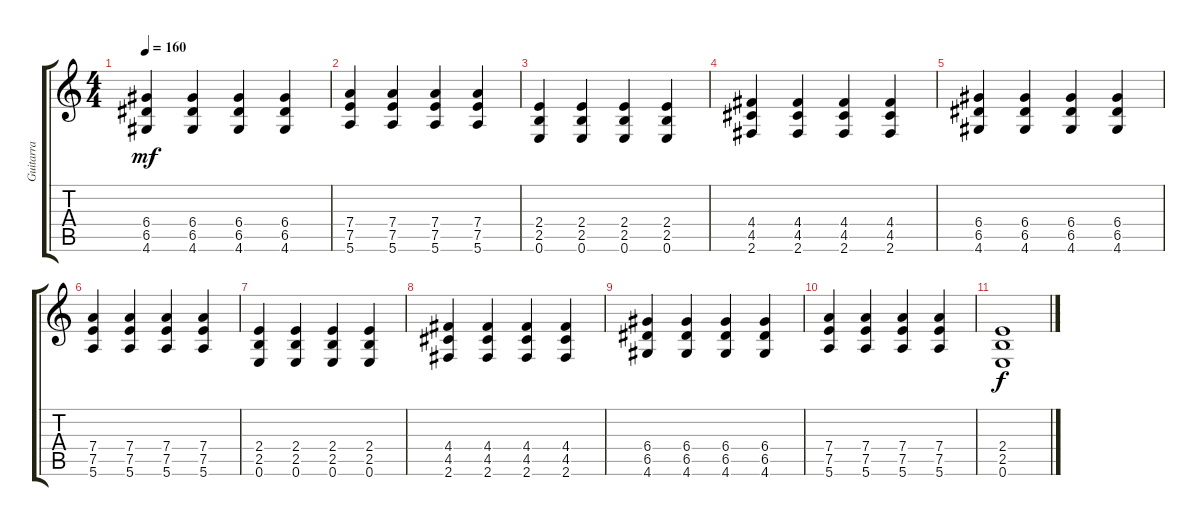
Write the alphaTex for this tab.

\track ("Guitarra" "Guitarra") {instrument overdrivenguitar}
\staff {score tabs}
\tuning (E4 B3 G3 D3 A2 E2) {hide}
\ts (4 4)
\tempo 160
\clef g2
\ks c
(6.4 6.5 4.6).4{dy mf} (6.4 6.5 4.6).4 (6.4 6.5 4.6).4 (6.4 6.5 4.6).4 |
(7.4 7.5 5.6).4 (7.4 7.5 5.6).4 (7.4 7.5 5.6).4 (7.4 7.5 5.6).4 |
(2.4 2.5 0.6).4 (2.4 2.5 0.6).4 (2.4 2.5 0.6).4 (2.4 2.5 0.6).4 |
(4.4 4.5 2.6).4 (4.4 4.5 2.6).4 (4.4 4.5 2.6).4 (4.4 4.5 2.6).4 |
(6.4 6.5 4.6).4 (6.4 6.5 4.6).4 (6.4 6.5 4.6).4 (6.4 6.5 4.6).4 |
(7.4 7.5 5.6).4 (7.4 7.5 5.6).4 (7.4 7.5 5.6).4 (7.4 7.5 5.6).4 |
(2.4 2.5 0.6).4 (2.4 2.5 0.6).4 (2.4 2.5 0.6).4 (2.4 2.5 0.6).4 |
(4.4 4.5 2.6).4 (4.4 4.5 2.6).4 (4.4 4.5 2.6).4 (4.4 4.5 2.6).4 |
(6.4 6.5 4.6).4 (6.4 6.5 4.6).4 (6.4 6.5 4.6).4 (6.4 6.5 4.6).4 |
(7.4 7.5 5.6).4 (7.4 7.5 5.6).4 (7.4 7.5 5.6).4 (7.4 7.5 5.6).4 |
(2.4 2.5 0.6).1{dy f}
